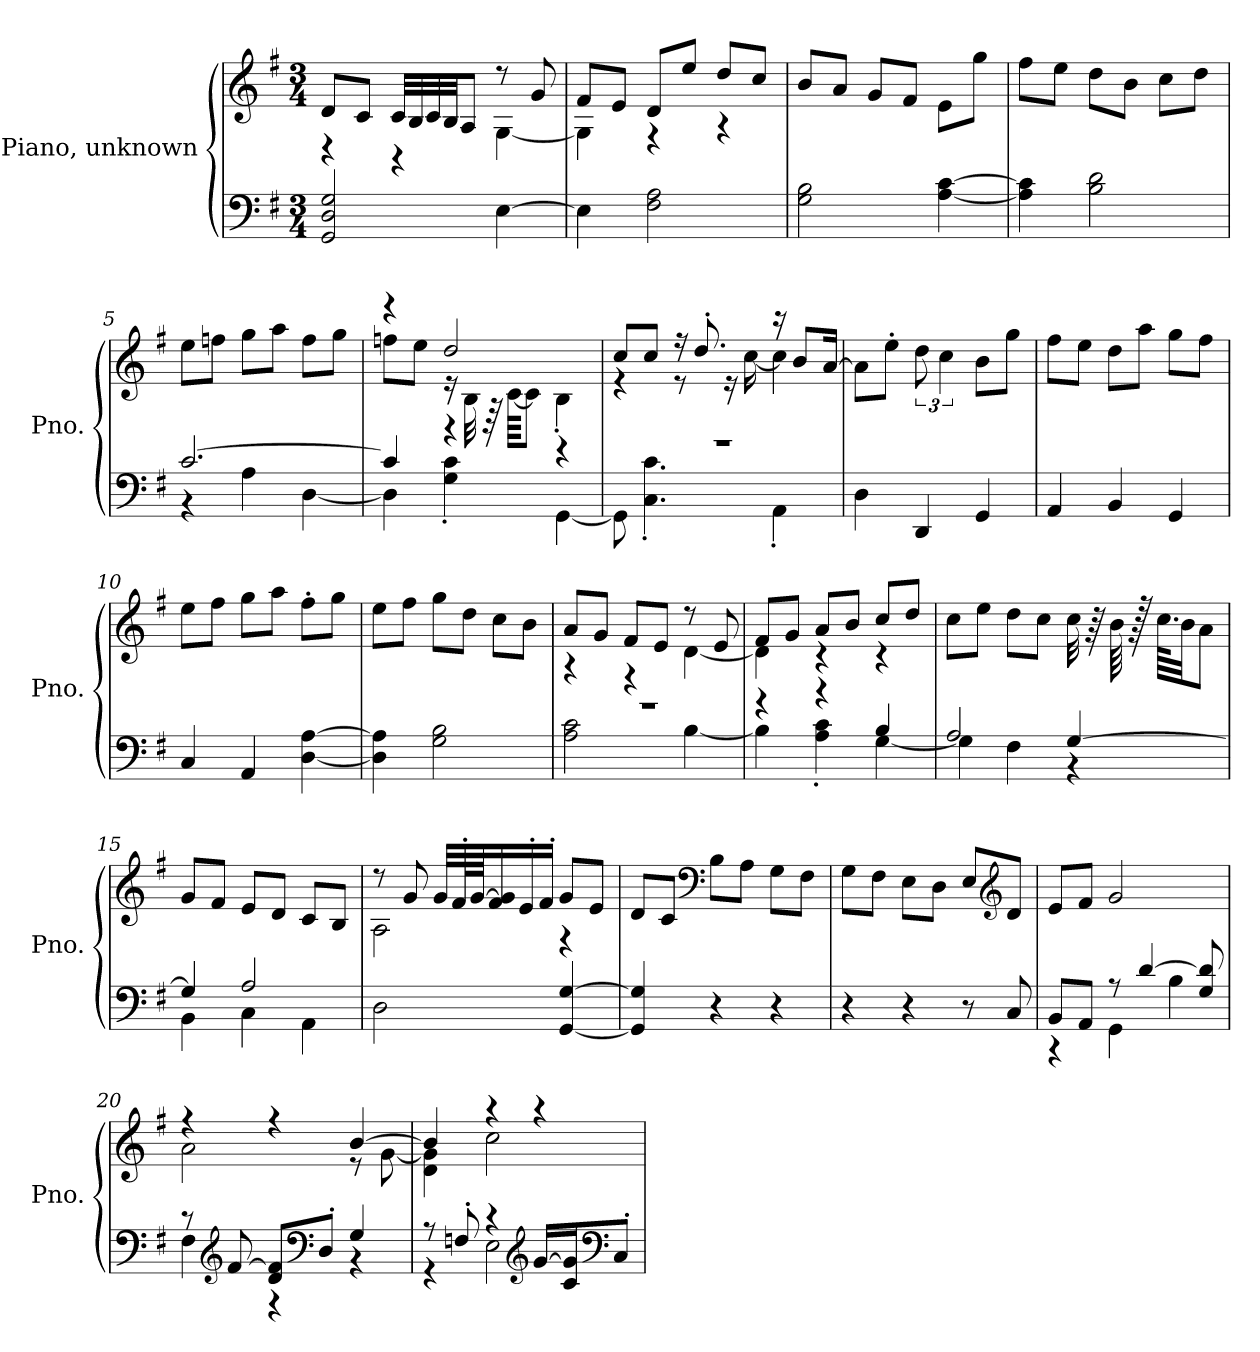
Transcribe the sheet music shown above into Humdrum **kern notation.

**kern	**kern
*part1	*part1
*staff2	*staff1
*I"Piano, unknown	*
*I'Pno.	*
*clefF4	*clefG2
*k[f#]	*k[f#]
*M3/4	*M3/4
*MM121	*MM121
=1	=1
*	*^
2GG/ 2D/ 2G/	8d/L	4r
.	8c/J	.
.	32c/LLL	4r
.	32B/	.
.	32c/	.
.	32B/JJ	.
.	8A/J	.
[4E\	8r	[4G\
.	8g/	.
=2	=2	=2
4E\]	8f#/L	4G\]
.	8e/J	.
2F#\ 2A\	8d/L	4r
.	8ee/J	.
.	8dd/L	4r
.	8cc/J	.
*	*v	*v
=3	=3
2G\ 2B\	8b/L
.	8a/J
.	8g/L
.	8f#/J
[4A\ [4c\	8e\L
.	8gg\J
=4	=4
4A\] 4c\]	8ff#\L
.	8ee\J
2B\ 2d\	8dd\L
.	8b\J
.	8cc\L
.	8dd\J
=5	=5
*^	*
[2.c/	4r	8ee\L
.	.	8ffn\J
.	4A\	8gg\L
.	.	8aa\J
.	[4D\	8ff\L
.	.	8gg\J
!!LO:LB:g=z
=6	=6	=6
*	*	*^
4c/]	4D\]	4r	8ffn\L
.	.	.	8ee\J
4r	4G\' 4c\'	2dd/	16r
.	.	.	32B\
.	.	.	64r
.	.	.	[64c\KKKL
.	.	.	8c\J]
4r	[4GG\	.	4B'\
=7	=7	=7	=7
2.r	8GG\]	8cc/L	4r
.	4.C\' 4.c\'	8cc/J	.
.	.	16r	8r
.	.	8.dd'/	.
.	.	.	16r
.	.	.	[16cc\
.	4AA'\	16r	4cc\]
.	.	8b/L	.
.	.	[16a/Jk	.
*v	*v	*	*
*	*v	*v
=8	=8
4D\	8a\L]
.	8ee'\J
4DD/	12dd\
.	6cc\
4GG/	8b\L
.	8gg\J
=9	=9
4AA/	8ff#\L
.	8ee\J
4BB/	8dd\L
.	8aa\J
4GG/	8gg\L
.	8ff#\J
=10	=10
4C/	8ee\L
.	8ff#\J
4AA/	8gg\L
.	8aa\J
[4D\ [4A\	8ff#'\L
.	8gg\J
!!LO:LB:g=z
=11	=11
4D\] 4A\]	8ee\L
.	8ff#\J
2G\ 2B\	8gg\L
.	8dd\J
.	8cc\L
.	8b\J
=12	=12
*^	*^
2.r	2A\ 2c\	8a/L	4r
.	.	8g/J	.
.	.	8f#/L	4r
.	.	8e/J	.
.	[4B\	8r	[4d\
.	.	8e/	.
=13	=13	=13	=13
4r	4B\]	8f#/L	4d\]
.	.	8g/J	.
4r	4A\' 4c\'	8a/L	4r
.	.	8b/J	.
4B/	[4G\	8cc/L	4r
.	.	8dd/J	.
*	*	*v	*v
=14	=14	=14
2A/	4G\]	8cc\L
.	.	8ee\J
.	4F#\	8dd\L
.	.	8cc\J
[4G/	4r	32cc\
.	.	64r
.	.	64b\
.	.	128r
.	.	64.cc\KLLL
.	.	32b\JJ
.	.	8a\J
=15	=15	=15
4G/]	4BB\	8g/L
.	.	8f#/J
2A/	4C\	8e/L
.	.	8d/J
.	4AA\	8c/L
.	.	8B/J
*v	*v	*
!!LO:LB:g=z
=16	=16
*	*^
2D\	8r	2A\
.	8g/	.
.	32g/LLL	.
.	64f#'/L	.
.	[64g/JJ	.
.	16f#/ 16g/]	.
.	16e'/	.
.	16f#'/JJ	.
[4GG/ [4G/	8g/L	4r
.	8e/J	.
*	*v	*v
=17	=17
4GG/] 4G/]	8d/L
.	8c/J
*	*clefF4
4r	8B\L
.	8A\J
4r	8G\L
.	8F#\J
=18	=18
4r	8G\L
.	8F#\J
4r	8E\L
.	8D\J
8r	8E/L
*	*clefG2
8C/	8d/J
=19	=19
*^	*
8BB/L	4r	8e/L
8AA/J	.	8f#/J
8r	4GG\	2g/
[4d/	.	.
.	4B\	.
8G/ 8d/]	.	.
!!LO:LB:g=z
=20	=20	=20
*	*	*^
8r	4F#\	4r	2a\
*clefG2	*	*	*
[8f#/	.	.	.
8d/ 8f#/]L	4r	4r	.
*clefF4	*	*	*
8D'/J	.	.	.
4G/	4r	[4b/	8r
.	.	.	[8g\
=21	=21	=21	=21
8r	4r	4b/]	4d\ 4g\]
8Fn'/	.	.	.
4r	2E\	4r	2cc\
*clefG2	*	*	*
[16g/LL	.	4r	.
16c/ 16g/]J	.	.	.
*clefF4	*	*	*
8C'/J	.	.	.
*v	*v	*	*
*	*v	*v
=	=
*-	*-
